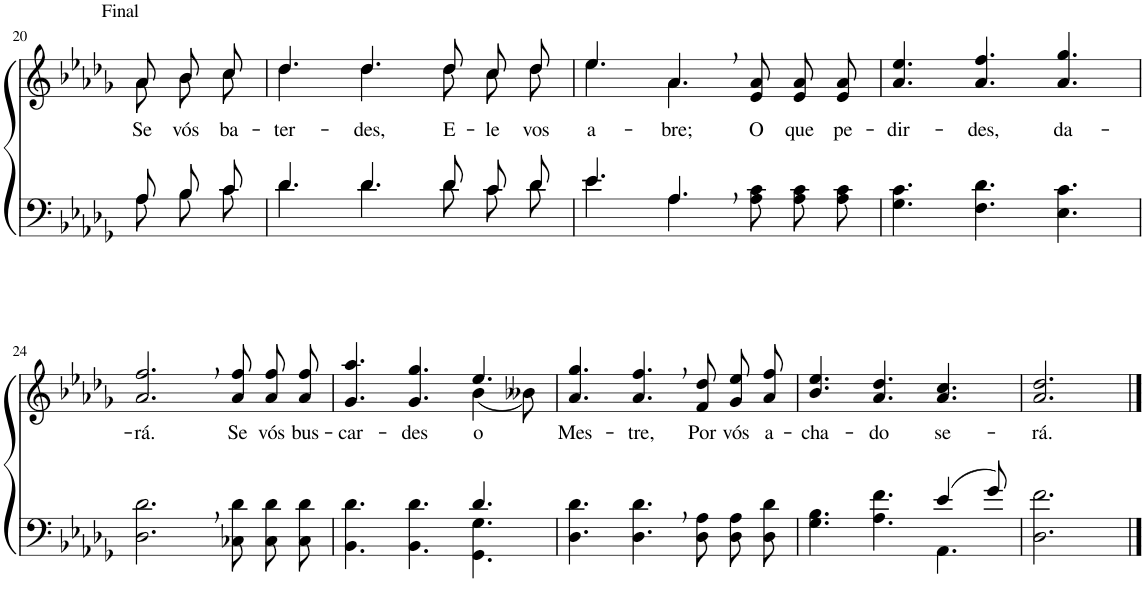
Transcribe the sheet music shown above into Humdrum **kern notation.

**kern	**kern	**text
*part2	*part1	*part1
*staff2	*staff1	*staff1
*I"Parte III e IV	*I"Parte I e II	*
!!LO:PB:g=z
*clefF4	*clefG2	*
*Trd2c3	*Trd2c3	*
*k[b-e-a-d-g-]	*k[b-e-a-d-g-]	*
*M9/8	*M9/8	*
=20	=20	=20
*^	*	*
!	!	!LO:TX:a:t=Final	!
!	!	!	!LO:LY:b
*	*	*^	*
8A-/L	8A-\L	8a-/L	8a-\L	Se
!	!	!	!	!LO:LY:b
8B-/	8B-\	8b-/	8b-\	vós
!	!	!	!	!LO:LY:b
8c/J	8c\J	8cc/J	8cc\J	ba-
=21	=21	=21	=21	=21
!	!	!	!	!LO:LY:b
4.d-/	4.d-\	4.dd-\	4.dd-/	-ter-
!	!	!	!	!LO:LY:b
4.d-/	4.d-\	4.dd-\	4.dd-/	-des,
!	!	!	!	!LO:LY:b
8d-/L	8d-\L	8dd-\L	8dd-/L	E-
!	!	!	!	!LO:LY:b
8c/	8c\	8cc\	8cc/	-le
!	!	!	!	!LO:LY:b
8d-/J	8d-\J	8dd-\J	8dd-/J	vos
=22	=22	=22	=22	=22
!	!	!	!	!LO:LY:b
4.e-/	4.e-\	4.ee-\	4.ee-/	a-
!	!	!	!	!LO:LY:b
4.A-,/	4.A-\	4.a-,\	4.a-/	-bre;
!	!	!	!	!LO:LY:b
4.ryy	8A-\ 8c\L	4.ryy	8e-/ 8a-/L	O
!	!	!	!	!LO:LY:b
.	8A-\ 8c\	.	8e-/ 8a-/	que
!	!	!	!	!LO:LY:b
.	8A-\ 8c\J	.	8e-/ 8a-/J	pe-
=23	=23	=23	=23	=23
!	!	!	!	!LO:LY:b
*v	*v	*	*	*
*	*v	*v	*
4.G-\ 4.c\	4.a-/ 4.ee-/	-dir-
!	!	!LO:LY:b
4.F\ 4.d-\	4.a-/ 4.ff/	-des,
!	!	!LO:LY:b
4.E-\ 4.c\	4.a-/ 4.gg-/	da-
!!LO:LB:g=z
=24	=24	=24
!	!	!LO:LY:b
2.D-\, 2.d-\,	2.a-/, 2.ff/,	-rá.
!	!	!LO:LY:b
8C-X\ 8d-\L	8a-\ 8ff\L	Se
!	!	!LO:LY:b
8C-\ 8d-\	8a-\ 8ff\	vós
!	!	!LO:LY:b
8C-\ 8d-\J	8a-\ 8ff\J	bus-
=25	=25	=25
*^	*	*
!	!	!	!LO:LY:b
*	*	*^	*
2.ryy	4.BB-\ 4.d-\	4.g-/ 4.aa-/	2.ryy	-car-
!	!	!	!	!LO:LY:b
.	4.BB-\ 4.d-\	4.g-/ 4.gg-/	.	-des
!	!	!	!	!LO:LY:b
4.d-/	4.GG-\ 4.G-\	4.ee-/	(4b-\	o
.	.	.	8b--X\)	.
*v	*v	*	*	*
=26	=26	=26	=26
!	!	!	!LO:LY:b
*	*v	*v	*
4.D-\ 4.d-\	4.a-/ 4.gg-/	Mes-
!	!	!LO:LY:b
4.D-\, 4.d-\,	4.a-/, 4.ff/,	-tre,
!	!	!LO:LY:b
8D-\ 8A-\L	8f\ 8dd-\L	Por
!	!	!LO:LY:b
8D-\ 8A-\	8g-\ 8ee-\	vós
!	!	!LO:LY:b
8D-\ 8d-\J	8a-\ 8ff\J	a-
=27	=27	=27
*^	*	*
!	!	!	!LO:LY:b
2.ryy	4.G-\ 4.B-\	4.b-/ 4.ee-/	-cha-
!	!	!	!LO:LY:b
.	4.A-\ 4.f\	4.a-/ 4.dd-/	-do
!	!	!	!LO:LY:b
(4e-/	4.AA-\	4.a-/ 4.cc/	se-
8g-/)	.	.	.
*v	*v	*	*
=28	=28	=28
!	!	!LO:LY:b
2.D-\ 2.f\	2.a-/ 2.dd-/	-rá.
==	==	==
*-	*-	*-
